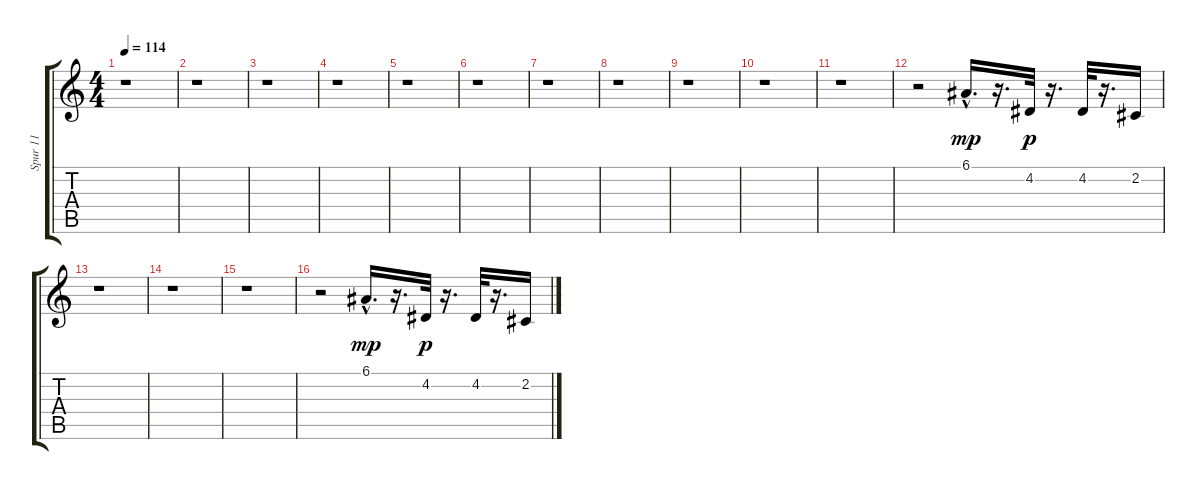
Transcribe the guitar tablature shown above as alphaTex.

\track ("Spur 11" "Spur 11") {instrument frenchhorn}
\staff {score tabs}
\tuning (E4 B3 G3 D3 A2 E2) {hide}
\ts (4 4)
\tempo 114
\clef g2
\ks c
r.1{dy mp} |
r.1 |
r.1 |
r.1 |
r.1 |
r.1 |
r.1 |
r.1 |
r.1 |
r.1 |
r.1 |
r.2 6.1{hac}.16{d} r.16{d} 4.2.32{dy p} r.16{d} 4.2.32 r.16{d} 2.2.16 |
r.1 |
r.1 |
r.1 |
r.2 6.1{hac}.16{d dy mp} r.16{d} 4.2.32{dy p} r.16{d} 4.2.32 r.16{d} 2.2.16
